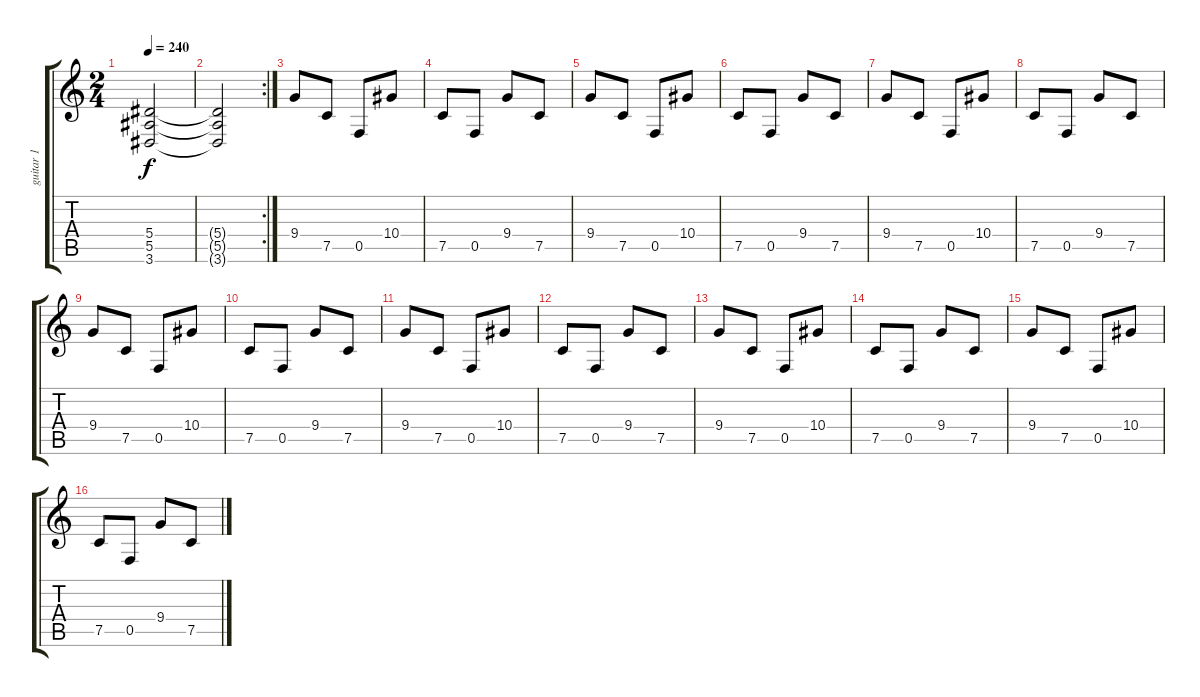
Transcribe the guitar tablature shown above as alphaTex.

\track ("guitar 1" "guitar 1") {instrument overdrivenguitar}
\staff {score tabs}
\tuning (C4 G3 Eb3 Bb2 F2 C2) {hide}
\ts (2 4)
\tempo 240
\clef g2
\ks c
(5.4 5.5 3.6).2{dy f} |
\rc 2
(5.4{t} 5.5{t} 3.6{t}).2 |
9.4.8 7.5.8 0.5.8 10.4.8 |
7.5.8 0.5.8 9.4.8 7.5.8 |
9.4.8 7.5.8 0.5.8 10.4.8 |
7.5.8 0.5.8 9.4.8 7.5.8 |
9.4.8 7.5.8 0.5.8 10.4.8 |
7.5.8 0.5.8 9.4.8 7.5.8 |
9.4.8 7.5.8 0.5.8 10.4.8 |
7.5.8 0.5.8 9.4.8 7.5.8 |
9.4.8 7.5.8 0.5.8 10.4.8 |
7.5.8 0.5.8 9.4.8 7.5.8 |
9.4.8 7.5.8 0.5.8 10.4.8 |
7.5.8 0.5.8 9.4.8 7.5.8 |
9.4.8 7.5.8 0.5.8 10.4.8 |
7.5.8 0.5.8 9.4.8 7.5.8
